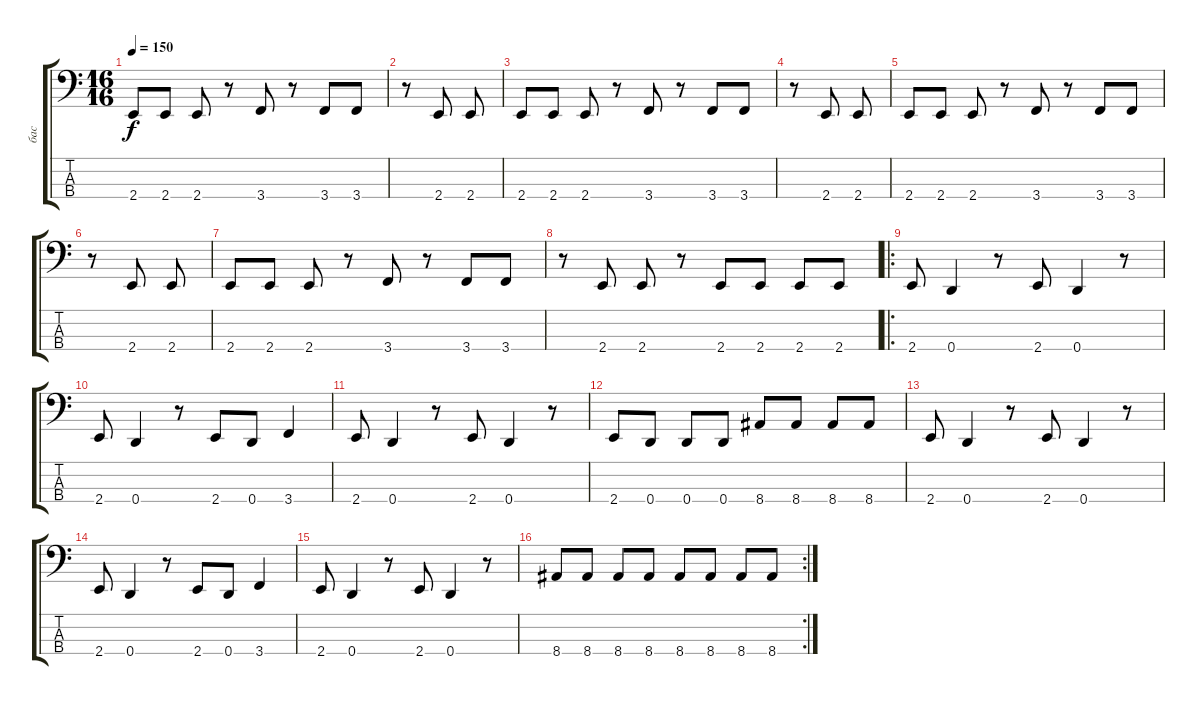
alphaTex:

\track ("бас" "бас") {instrument electricbassfinger}
\staff {score tabs}
\tuning (G2 D2 A1 D1) {hide}
\ts (16 16)
\tempo 150
\clef f4
\ks c
2.4.8{dy f} 2.4.8 2.4.8 r.8 3.4.8 r.8 3.4.8 3.4.8 |
r.8 2.4.8 2.4.8 |
2.4.8 2.4.8 2.4.8 r.8 3.4.8 r.8 3.4.8 3.4.8 |
r.8 2.4.8 2.4.8 |
2.4.8 2.4.8 2.4.8 r.8 3.4.8 r.8 3.4.8 3.4.8 |
r.8 2.4.8 2.4.8 |
2.4.8 2.4.8 2.4.8 r.8 3.4.8 r.8 3.4.8 3.4.8 |
r.8 2.4.8 2.4.8 r.8 2.4.8 2.4.8 2.4.8 2.4.8 |
\ro
2.4.8{volume 15} 0.4.4 r.8 2.4.8 0.4.4 r.8 |
2.4.8 0.4.4 r.8 2.4.8 0.4.8 3.4.4 |
2.4.8 0.4.4 r.8 2.4.8 0.4.4 r.8 |
2.4.8 0.4.8 0.4.8 0.4.8 8.4.8 8.4.8 8.4.8 8.4.8 |
2.4.8 0.4.4 r.8 2.4.8 0.4.4 r.8 |
2.4.8 0.4.4 r.8 2.4.8 0.4.8 3.4.4 |
2.4.8 0.4.4 r.8 2.4.8 0.4.4 r.8 |
\rc 2
8.4.8 8.4.8 8.4.8 8.4.8 8.4.8 8.4.8 8.4.8 8.4.8
